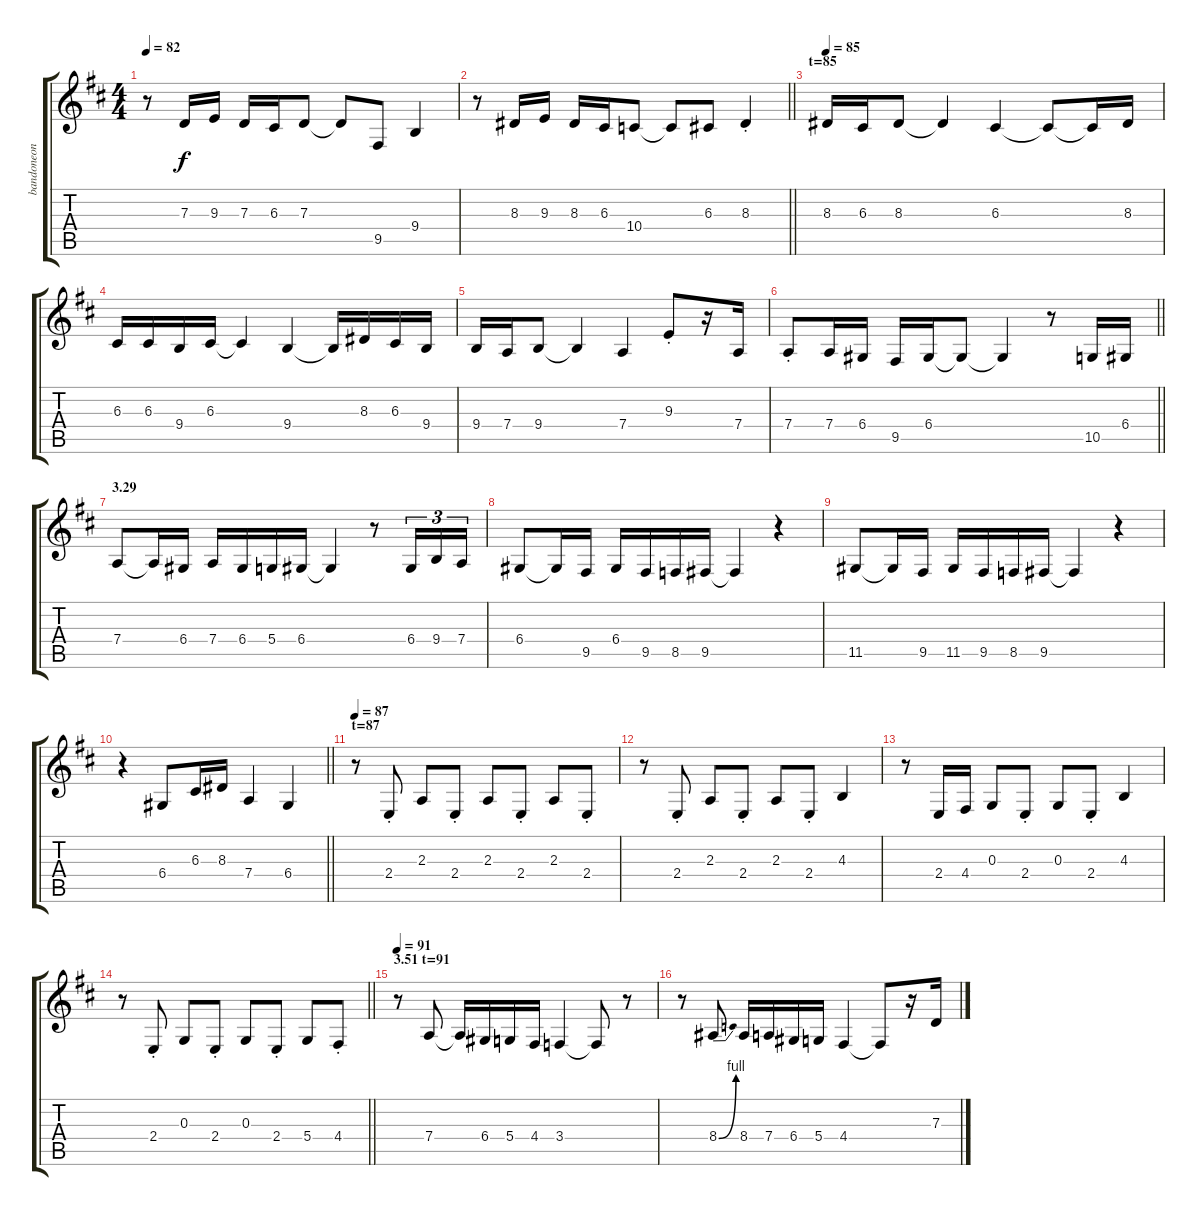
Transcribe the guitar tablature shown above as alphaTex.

\track ("bandoneon 2" "bandoneon ") {instrument accordion}
\staff {score tabs}
\tuning (E4 B3 G3 D3 A2 E2) {hide}
\ts (4 4)
\tempo 82
\clef g2
\ks d
r.8{dy f} 7.3.16 9.3.16 7.3.16 6.3.16 7.3.8 7.3{t}.8 9.5.8 9.4.4 |
\barLineRight lightlight
r.8 8.3.16 9.3.16 8.3.16 6.3.16 10.4.8 10.4{t}.8 6.3.8 8.3{st}.4 |
\section ("" "t=85")
\tempo 85
8.3.16 6.3.16 8.3.8 8.3{t}.4 6.3.4 6.3{t}.8 6.3{t}.16 8.3.16 |
6.3.16 6.3.16 9.4.16 6.3.16 6.3{t}.4 9.4.4 9.4{t}.16 8.3.16 6.3.16 9.4.16 |
9.4.16 7.4.16 9.4.8 9.4{t}.4 7.4.4 9.3{st}.8 r.16 7.4.16 |
\barLineRight lightlight
7.4{st}.8 7.4.16 6.4.16 9.5.16 6.4.16 6.4{t}.8 6.4{t}.4 r.8 10.5.16 6.4.16 |
\section ("" "3.29")
7.4.8 7.4{t}.16 6.4.16 7.4.16 6.4.16 5.4.16 6.4.16 6.4{t}.4 r.8 6.4.16{tu (3 2)} 9.4.16{tu (3 2)} 7.4.16{tu (3 2)} |
6.4.8 6.4{t}.16 9.5.16 6.4.16 9.5.16 8.5.16 9.5.16 9.5{t}.4 r.4 |
11.5.8 11.5{t}.16 9.5.16 11.5.16 9.5.16 8.5.16 9.5.16 9.5{t}.4 r.4 |
\barLineRight lightlight
r.4 6.4.8 6.3.16 8.3.16 7.4.4 6.4.4 |
\section ("" "t=87")
\tempo 87
r.8 2.4{st}.8 2.3.8 2.4{st}.8 2.3.8 2.4{st}.8 2.3.8 2.4{st}.8 |
r.8 2.4{st}.8 2.3.8 2.4{st}.8 2.3.8 2.4{st}.8 4.3.4 |
r.8 2.4.16 4.4.16 0.3.8 2.4{st}.8 0.3.8 2.4{st}.8 4.3.4 |
\barLineRight lightlight
r.8 2.4{st}.8 0.3.8 2.4{st}.8 0.3.8 2.4{st}.8 5.4.8 4.4{st}.8 |
\section ("" "3.51 t=91")
\tempo 91
r.8 7.4.8 7.4{t}.16 6.4.16 5.4.16 4.4.16 3.4.4 3.4{t}.8 r.8 |
r.8 8.4{be (bend 0 0 60 4)}.8 8.4.16 7.4.16 6.4.16 5.4.16 4.4.4 4.4{t}.8 r.16 7.3.16
